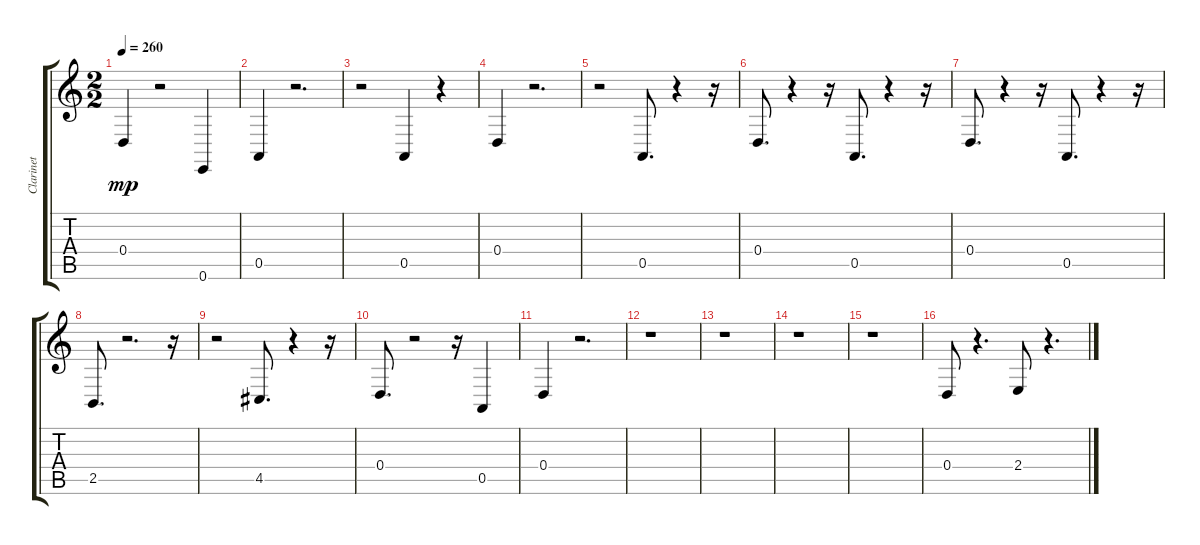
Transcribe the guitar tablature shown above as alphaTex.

\track ("Clarinet" "Clarinet") {instrument clarinet}
\staff {score tabs}
\tuning (E4 B3 G3 D3 A2 E2) {hide}
\ts (2 2)
\tempo 260
\clef g2
\ks c
0.4.4{dy mp} r.2 0.6.4 |
0.5.4 r.2{d} |
r.2 0.5.4 r.4 |
0.4.4 r.2{d} |
r.2 0.5.8{d} r.4 r.16 |
0.4.8{d} r.4 r.16 0.5.8{d} r.4 r.16 |
0.4.8{d} r.4 r.16 0.5.8{d} r.4 r.16 |
2.5.8{d} r.2{d} r.16 |
r.2 4.5.8{d} r.4 r.16 |
0.4.8{d} r.2 r.16 0.5.4 |
0.4.4 r.2{d} |
r.1 |
r.1 |
r.1 |
r.1 |
0.4.8 r.4{d} 2.4.8 r.4{d}
